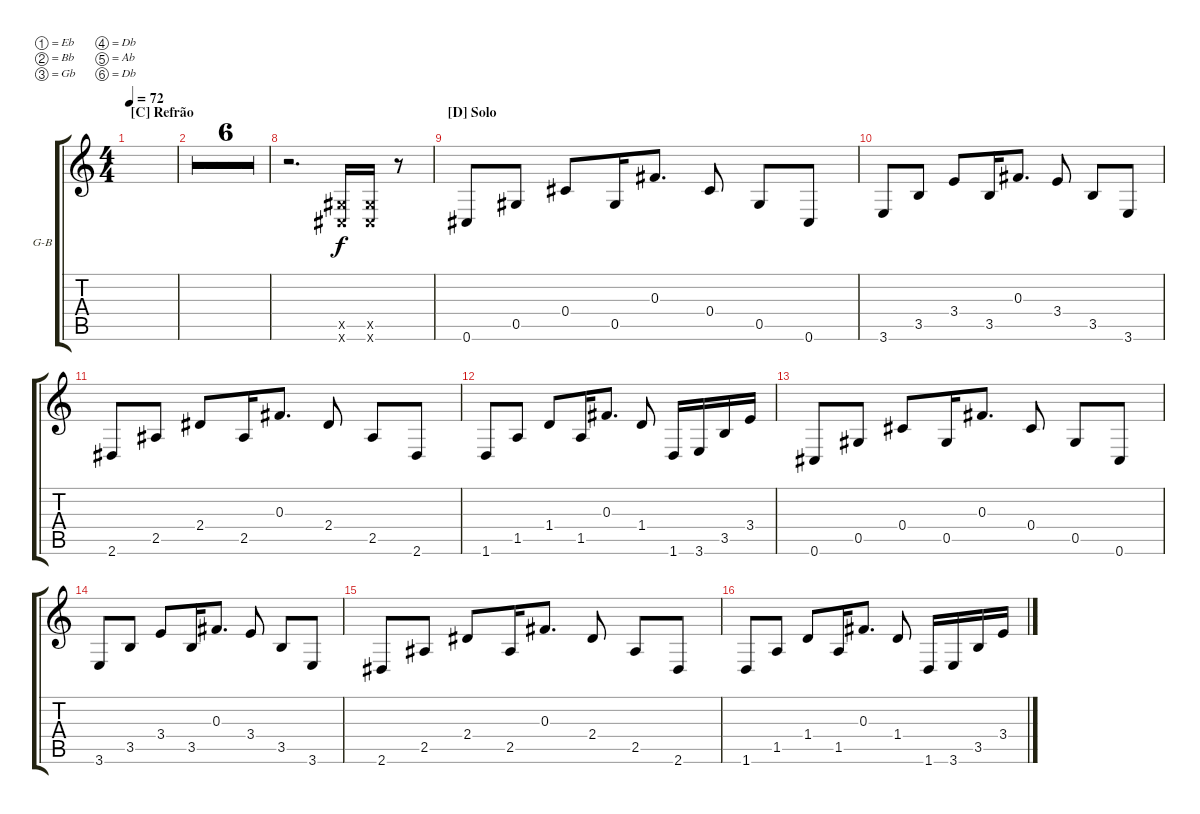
\defaultSystemsLayout 4
\bracketExtendMode groupsimilarinstruments
\firstSystemTrackNameOrientation horizontal
\otherSystemsTrackNameOrientation horizontal
\track ("Guitar Base" "G-B") {multiBarRest instrument acousticguitarsteel}
\staff {score tabs}
\tuning (Eb4 Bb3 Gb3 Db3 Ab2 Db2)
\ts (4 4)
\section ("C" "Refrão")
\tempo 72
\clef g2
\ks c
|
|
|
|
|
|
|
r.2{d} (0.6{x} 0.5{x}).16 (0.6{x} 0.5{x}).16 r.8 |
\section ("D" "Solo")
0.6.8 0.5.8 0.4.8 0.5.16 0.3.8{d} 0.4.8 0.5.8 0.6.8 |
3.6.8 3.5.8 3.4.8 3.5.16 0.3.8{d} 3.4.8 3.5.8 3.6.8 |
2.6.8 2.5.8 2.4.8 2.5.16 0.3.8{d} 2.4.8 2.5.8 2.6.8 |
1.6.8 1.5.8 1.4.8 1.5.16 0.3.8{d} 1.4.8 1.6.16 3.6.16 3.5.16 3.4.16 |
0.6.8 0.5.8 0.4.8 0.5.16 0.3.8{d} 0.4.8 0.5.8 0.6.8 |
3.6.8 3.5.8 3.4.8 3.5.16 0.3.8{d} 3.4.8 3.5.8 3.6.8 |
2.6.8 2.5.8 2.4.8 2.5.16 0.3.8{d} 2.4.8 2.5.8 2.6.8 |
1.6.8 1.5.8 1.4.8 1.5.16 0.3.8{d} 1.4.8 1.6.16 3.6.16 3.5.16 3.4.16
